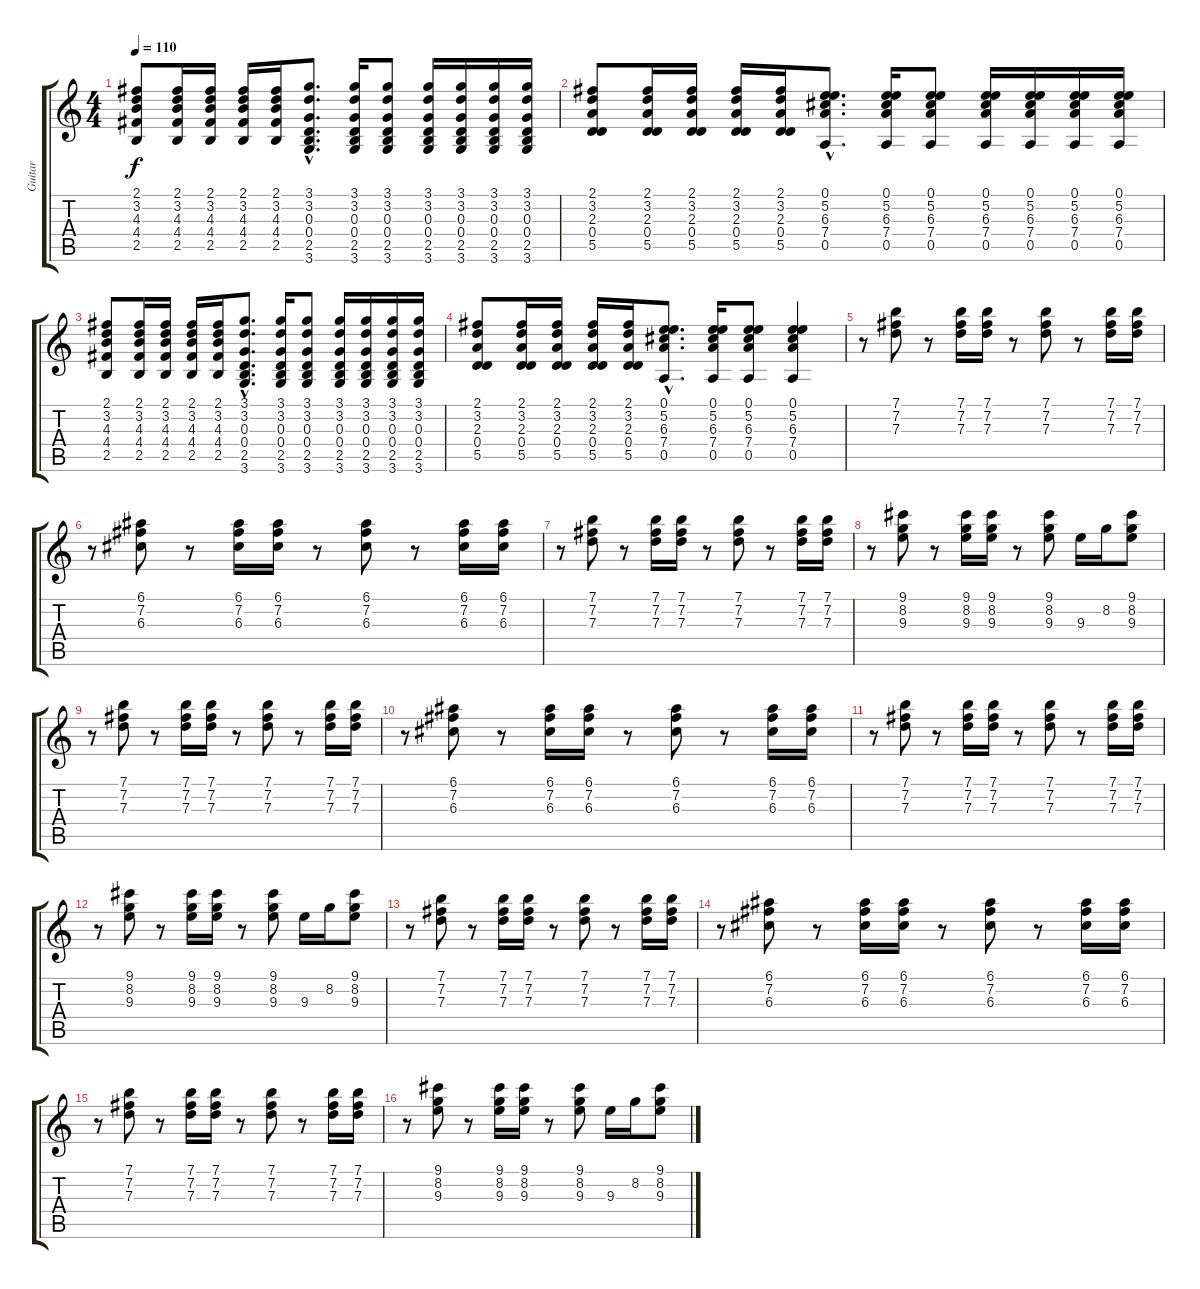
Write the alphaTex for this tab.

\track ("Guitar" "Guitar") {instrument electricguitarclean}
\staff {score tabs}
\tuning (E4 B3 G3 D3 A2 E2) {hide}
\ts (4 4)
\tempo 110
\clef g2
\ks c
(2.1 3.2 4.3 4.4 2.5).8{dy f} (2.1 3.2 4.3 4.4 2.5).16 (2.1 3.2 4.3 4.4 2.5).16 (2.1 3.2 4.3 4.4 2.5).16 (2.1 3.2 4.3 4.4 2.5).16 (3.1{hac} 3.2{hac} 0.3{hac} 0.4{hac} 2.5{hac} 3.6{hac}).8{d} (3.1 3.2 0.3 0.4 2.5 3.6).16 (3.1 3.2 0.3 0.4 2.5 3.6).8 (3.1 3.2 0.3 0.4 2.5 3.6).16 (3.1 3.2 0.3 0.4 2.5 3.6).16 (3.1 3.2 0.3 0.4 2.5 3.6).16 (3.1 3.2 0.3 0.4 2.5 3.6).16 |
(2.1 3.2 2.3 0.4 5.5).8 (2.1 3.2 2.3 0.4 5.5).16 (2.1 3.2 2.3 0.4 5.5).16 (2.1 3.2 2.3 0.4 5.5).16 (2.1 3.2 2.3 0.4 5.5).16 (0.1{hac} 5.2{hac} 6.3{hac} 7.4{hac} 0.5{hac}).8{d} (0.1 5.2 6.3 7.4 0.5).16 (0.1 5.2 6.3 7.4 0.5).8 (0.1 5.2 6.3 7.4 0.5).16 (0.1 5.2 6.3 7.4 0.5).16 (0.1 5.2 6.3 7.4 0.5).16 (0.1 5.2 6.3 7.4 0.5).16 |
(2.1 3.2 4.3 4.4 2.5).8 (2.1 3.2 4.3 4.4 2.5).16 (2.1 3.2 4.3 4.4 2.5).16 (2.1 3.2 4.3 4.4 2.5).16 (2.1 3.2 4.3 4.4 2.5).16 (3.1{hac} 3.2{hac} 0.3{hac} 0.4{hac} 2.5{hac} 3.6{hac}).8{d} (3.1 3.2 0.3 0.4 2.5 3.6).16 (3.1 3.2 0.3 0.4 2.5 3.6).8 (3.1 3.2 0.3 0.4 2.5 3.6).16 (3.1 3.2 0.3 0.4 2.5 3.6).16 (3.1 3.2 0.3 0.4 2.5 3.6).16 (3.1 3.2 0.3 0.4 2.5 3.6).16 |
(2.1 3.2 2.3 0.4 5.5).8 (2.1 3.2 2.3 0.4 5.5).16 (2.1 3.2 2.3 0.4 5.5).16 (2.1 3.2 2.3 0.4 5.5).16 (2.1 3.2 2.3 0.4 5.5).16 (0.1{hac} 5.2{hac} 6.3{hac} 7.4{hac} 0.5{hac}).8{d} (0.1 5.2 6.3 7.4 0.5).16 (0.1 5.2 6.3 7.4 0.5).8 (0.1 5.2 6.3 7.4 0.5).4 |
r.8 (7.1 7.2 7.3).8 r.8 (7.1 7.2 7.3).16 (7.1 7.2 7.3).16 r.8 (7.1 7.2 7.3).8 r.8 (7.1 7.2 7.3).16 (7.1 7.2 7.3).16 |
r.8 (6.1 7.2 6.3).8 r.8 (6.1 7.2 6.3).16 (6.1 7.2 6.3).16 r.8 (6.1 7.2 6.3).8 r.8 (6.1 7.2 6.3).16 (6.1 7.2 6.3).16 |
r.8 (7.1 7.2 7.3).8 r.8 (7.1 7.2 7.3).16 (7.1 7.2 7.3).16 r.8 (7.1 7.2 7.3).8 r.8 (7.1 7.2 7.3).16 (7.1 7.2 7.3).16 |
r.8 (9.1 8.2 9.3).8 r.8 (9.1 8.2 9.3).16 (9.1 8.2 9.3).16 r.8 (9.1 8.2 9.3).8 9.3.16 8.2.16 (9.1 8.2 9.3).8 |
r.8 (7.1 7.2 7.3).8 r.8 (7.1 7.2 7.3).16 (7.1 7.2 7.3).16 r.8 (7.1 7.2 7.3).8 r.8 (7.1 7.2 7.3).16 (7.1 7.2 7.3).16 |
r.8 (6.1 7.2 6.3).8 r.8 (6.1 7.2 6.3).16 (6.1 7.2 6.3).16 r.8 (6.1 7.2 6.3).8 r.8 (6.1 7.2 6.3).16 (6.1 7.2 6.3).16 |
r.8 (7.1 7.2 7.3).8 r.8 (7.1 7.2 7.3).16 (7.1 7.2 7.3).16 r.8 (7.1 7.2 7.3).8 r.8 (7.1 7.2 7.3).16 (7.1 7.2 7.3).16 |
r.8 (9.1 8.2 9.3).8 r.8 (9.1 8.2 9.3).16 (9.1 8.2 9.3).16 r.8 (9.1 8.2 9.3).8 9.3.16 8.2.16 (9.1 8.2 9.3).8 |
r.8 (7.1 7.2 7.3).8 r.8 (7.1 7.2 7.3).16 (7.1 7.2 7.3).16 r.8 (7.1 7.2 7.3).8 r.8 (7.1 7.2 7.3).16 (7.1 7.2 7.3).16 |
r.8 (6.1 7.2 6.3).8 r.8 (6.1 7.2 6.3).16 (6.1 7.2 6.3).16 r.8 (6.1 7.2 6.3).8 r.8 (6.1 7.2 6.3).16 (6.1 7.2 6.3).16 |
r.8 (7.1 7.2 7.3).8 r.8 (7.1 7.2 7.3).16 (7.1 7.2 7.3).16 r.8 (7.1 7.2 7.3).8 r.8 (7.1 7.2 7.3).16 (7.1 7.2 7.3).16 |
r.8 (9.1 8.2 9.3).8 r.8 (9.1 8.2 9.3).16 (9.1 8.2 9.3).16 r.8 (9.1 8.2 9.3).8 9.3.16 8.2.16 (9.1 8.2 9.3).8
